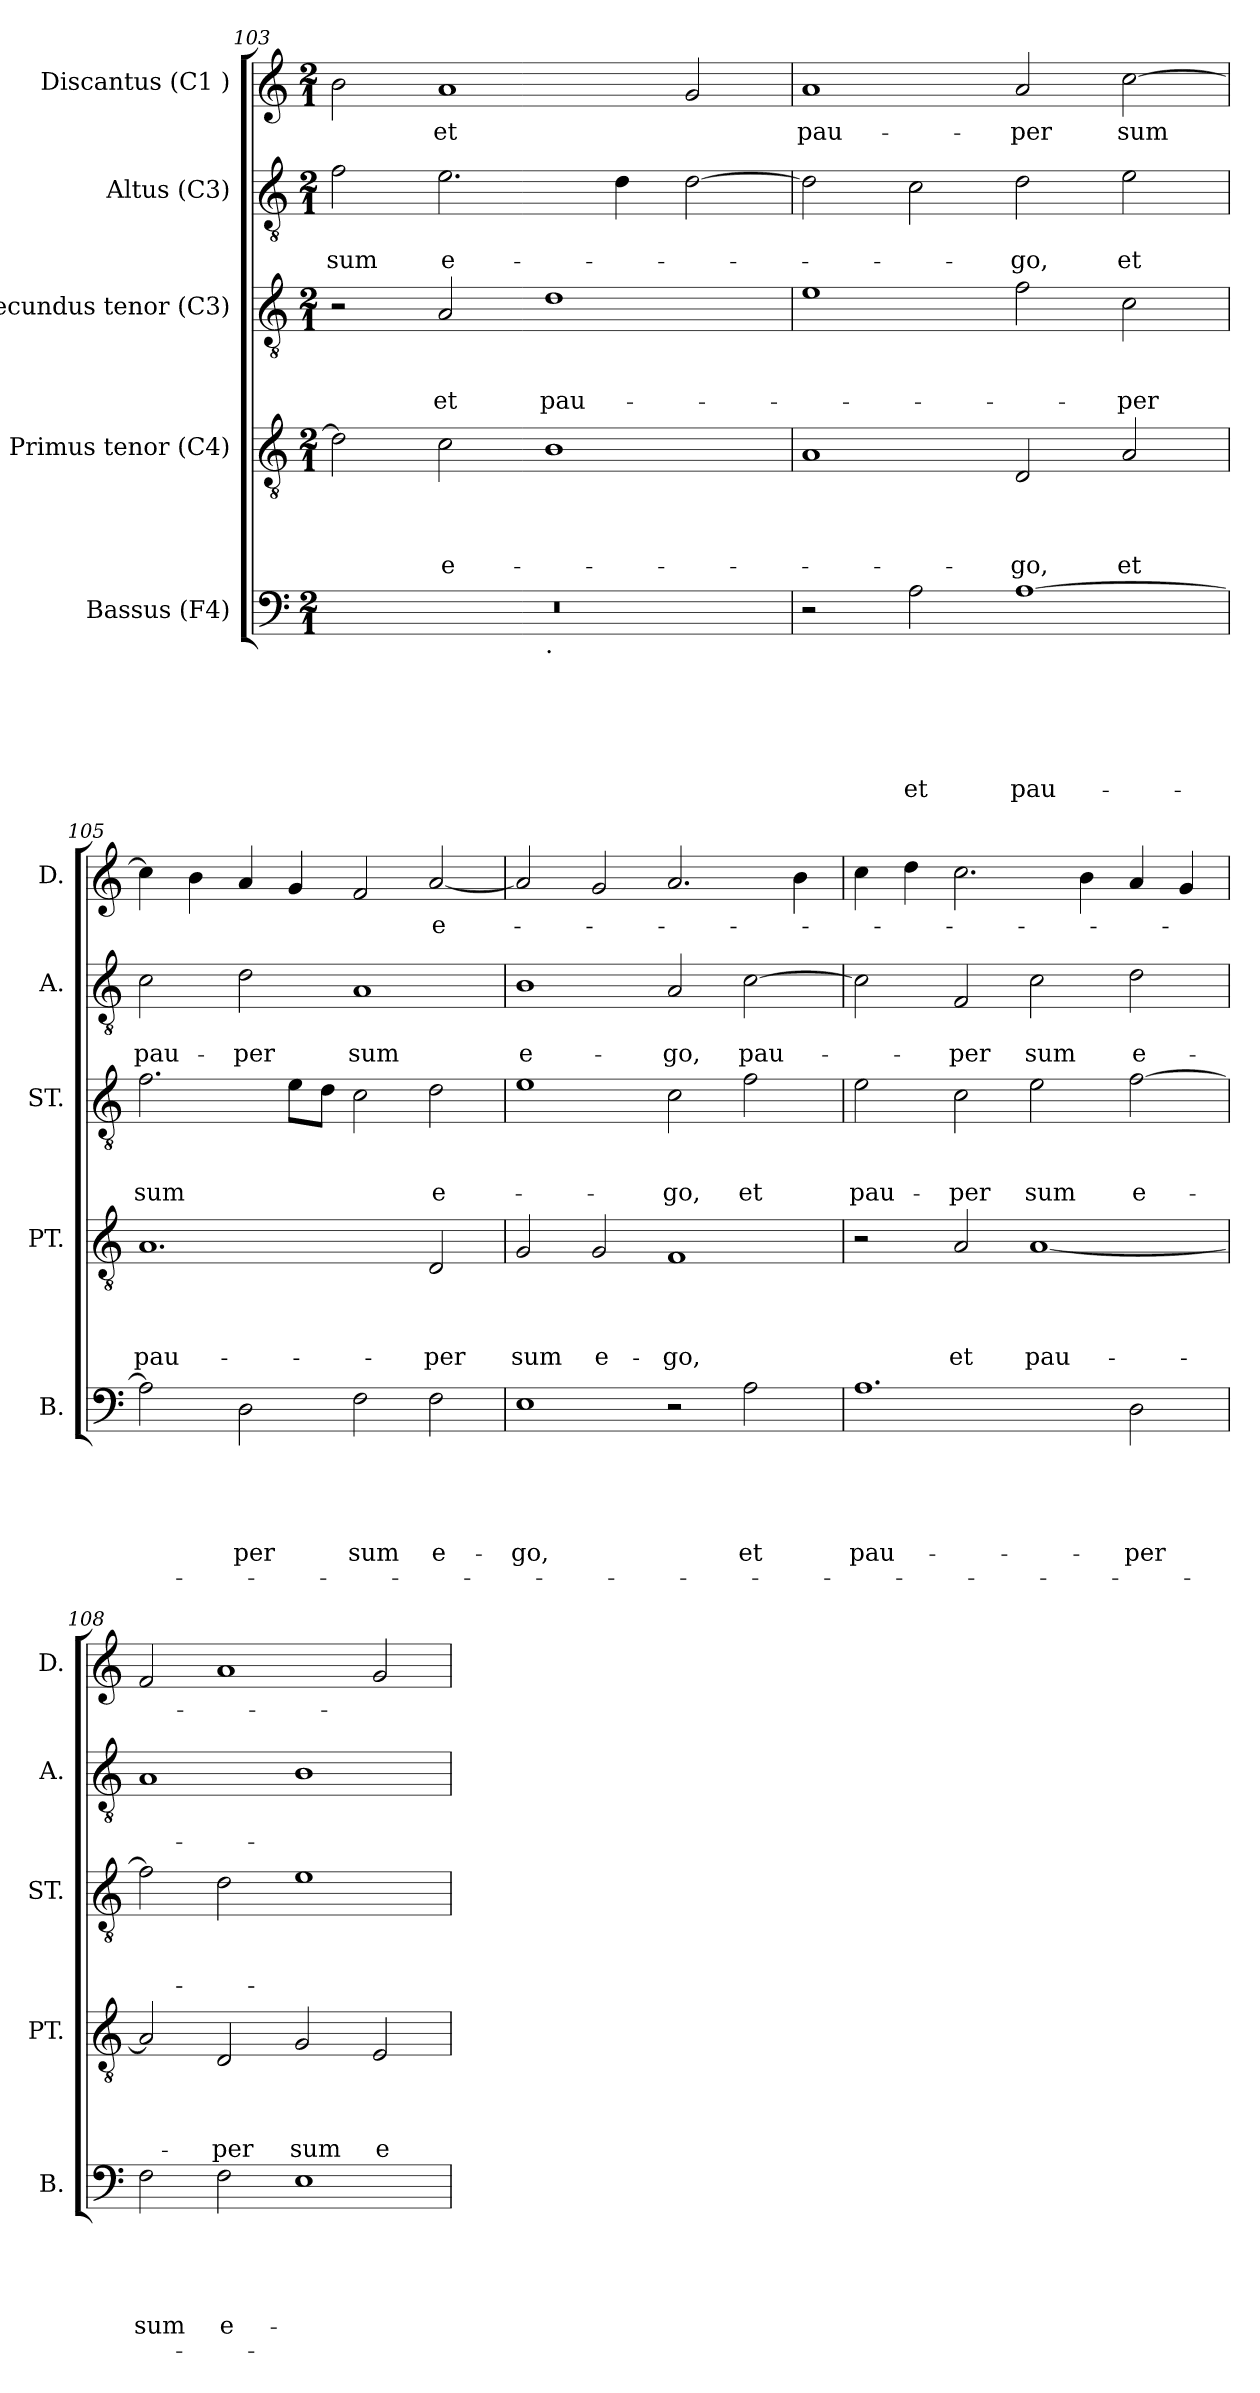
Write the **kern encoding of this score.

**kern	**text	**text	**text	**text	**text	**text	**kern	**text	**text	**text	**text	**kern	**text	**text	**text	**kern	**text	**text	**kern	**text
*part5	*part5	*part5	*part5	*part5	*part5	*part5	*part4	*part4	*part4	*part4	*part4	*part3	*part3	*part3	*part3	*part2	*part2	*part2	*part1	*part1
*staff5	*staff5	*staff5	*staff5	*staff5	*staff5	*staff5	*staff4	*staff4	*staff4	*staff4	*staff4	*staff3	*staff3	*staff3	*staff3	*staff2	*staff2	*staff2	*staff1	*staff1
*I"Bassus (F4)	*	*	*	*	*	*	*I"Primus tenor (C4)	*	*	*	*	*I"Secundus tenor (C3)	*	*	*	*I"Altus (C3)	*	*	*I"Discantus (C1 )	*
*I'B.	*	*	*	*	*	*	*I'PT.	*	*	*	*	*I'ST.	*	*	*	*I'A.	*	*	*I'D.	*
*clefF4	*	*	*	*	*	*	*clefGv2	*	*	*	*	*clefGv2	*	*	*	*clefGv2	*	*	*clefG2	*
*k[]	*	*	*	*	*	*	*k[]	*	*	*	*	*k[]	*	*	*	*k[]	*	*	*k[]	*
*C:	*	*	*	*	*	*	*C:	*	*	*	*	*C:	*	*	*	*C:	*	*	*C:	*
*M2/1	*	*	*	*	*	*	*M2/1	*	*	*	*	*M2/1	*	*	*	*M2/1	*	*	*M2/1	*
=103	=103	=103	=103	=103	=103	=103	=103	=103	=103	=103	=103	=103	=103	=103	=103	=103	=103	=103	=103	=103
!	!	!	!	!	!	!	!	!	!	!	!	!	!	!	!	!	!	!LO:LY:b	!	!
*^	*	*	*	*	*	*	*	*	*	*	*	*	*	*	*	*	*	*	*	*
0r	1ryy	.	.	.	.	.	.	2d\]	.	.	.	.	2r	.	.	.	2f\	.	sum	2b\	.
!	!	!	!	!	!	!	!	!	!	!	!	!LO:LY:b:rj	!	!	!	!LO:LY:b	!	!	!LO:LY:b:rj	!	!LO:LY:b
.	.	.	.	.	.	.	.	2c\	.	.	.	e-	2A/	.	.	et	2.e\	.	e-	1a	et
!	!LO:TX:b:t=.	!	!	!	!	!	!	!	!	!	!	!	!	!	!	!	!	!	!	!	!
!	!	!	!	!	!	!	!	!	!	!	!	!	!	!	!	!LO:LY:b	!	!	!	!	!
.	1ryy	.	.	.	.	.	.	1B	.	.	.	.	1d	.	.	pau-	.	.	.	.	.
.	.	.	.	.	.	.	.	.	.	.	.	.	.	.	.	.	4d\	.	.	.	.
.	.	.	.	.	.	.	.	.	.	.	.	.	.	.	.	.	[>2d\	.	.	2g/	.
=104	=104	=104	=104	=104	=104	=104	=104	=104	=104	=104	=104	=104	=104	=104	=104	=104	=104	=104	=104	=104	=104
!	!	!	!	!	!	!	!	!	!	!	!	!	!	!	!	!	!	!	!	!	!LO:LY:b
*v	*v	*	*	*	*	*	*	*	*	*	*	*	*	*	*	*	*	*	*	*	*
2r	.	.	.	.	.	.	1A	.	.	.	.	1e	.	.	.	2d\]	.	.	1a	pau-
!	!	!	!	!	!	!LO:LY:b	!	!	!	!	!	!	!	!	!	!	!	!	!	!
2A\	.	.	.	.	.	et	.	.	.	.	.	.	.	.	.	2c\	.	.	.	.
!	!	!	!	!	!	!LO:LY:b	!	!	!	!	!LO:LY:b	!	!	!	!	!	!	!LO:LY:b	!	!LO:LY:b
[<1A	.	.	.	.	.	pau-	2D/	.	.	.	-go,	2f\	.	.	.	2d\	.	-go,	2a/	-per
!	!	!	!	!	!	!	!	!	!	!	!LO:LY:b	!	!	!	!LO:LY:b	!	!	!LO:LY:b	!	!LO:LY:b
.	.	.	.	.	.	.	2A/	.	.	.	et	2c\	.	.	-per	2e\	.	et	[<2cc\	sum
!!LO:PB:g=z
=105	=105	=105	=105	=105	=105	=105	=105	=105	=105	=105	=105	=105	=105	=105	=105	=105	=105	=105	=105	=105
!	!	!	!	!	!	!	!	!	!	!	!LO:LY:b	!	!	!	!LO:LY:b	!	!	!LO:LY:b	!	!
2A\]	.	.	.	.	.	.	1.A	.	.	.	pau-	2.f\	.	.	sum	2c\	.	pau-	4cc\]	.
.	.	.	.	.	.	.	.	.	.	.	.	.	.	.	.	.	.	.	4b\	.
!	!	!	!	!	!LO:LY:b	!	!	!	!	!	!	!	!	!	!	!	!	!LO:LY:b	!	!
2D\	.	.	.	.	per	.	.	.	.	.	.	.	.	.	.	2d\	.	-per	4a/	.
.	.	.	.	.	.	.	.	.	.	.	.	8e\L	.	.	.	.	.	.	4g/	.
.	.	.	.	.	.	.	.	.	.	.	.	8d\J	.	.	.	.	.	.	.	.
!	!	!	!	!	!LO:LY:b	!	!	!	!	!	!	!	!	!	!	!	!	!LO:LY:b	!	!
2F\	.	.	.	.	sum	.	.	.	.	.	.	2c\	.	.	.	1A	.	sum	2f/	.
!	!	!	!	!	!LO:LY:b	!	!	!	!	!	!LO:LY:b	!	!	!	!LO:LY:b:rj	!	!	!	!	!LO:LY:b:rj
2F\	.	.	.	.	e-	.	2D/	.	.	.	-per	2d\	.	.	e-	.	.	.	[<2a/	e-
=106	=106	=106	=106	=106	=106	=106	=106	=106	=106	=106	=106	=106	=106	=106	=106	=106	=106	=106	=106	=106
!	!	!	!	!	!LO:LY:b	!	!	!	!	!	!LO:LY:b	!	!	!	!	!	!	!LO:LY:b:rj	!	!
1E	.	.	.	.	-go,	.	2G/	.	.	.	sum	1e	.	.	.	1B	.	e-	2a/]	.
!	!	!	!	!	!	!	!	!	!	!	!LO:LY:b	!	!	!	!	!	!	!	!	!
.	.	.	.	.	.	.	2G/	.	.	.	e-	.	.	.	.	.	.	.	2g/	.
!	!	!	!	!	!	!	!	!	!	!	!LO:LY:b	!	!	!	!LO:LY:b	!	!	!LO:LY:b	!	!
2r	.	.	.	.	.	.	1F	.	.	.	-go,	2c\	.	.	-go,	2A/	.	-go,	2.a/	.
!	!	!	!	!	!LO:LY:b	!	!	!	!	!	!	!	!	!	!LO:LY:b	!	!	!LO:LY:b	!	!
2A\	.	.	.	.	et	.	.	.	.	.	.	2f\	.	.	et	[>2c\	.	pau-	.	.
.	.	.	.	.	.	.	.	.	.	.	.	.	.	.	.	.	.	.	4b\	.
=107	=107	=107	=107	=107	=107	=107	=107	=107	=107	=107	=107	=107	=107	=107	=107	=107	=107	=107	=107	=107
!	!	!	!	!	!LO:LY:b	!	!	!	!	!	!	!	!	!	!LO:LY:b	!	!	!	!	!
1.A	.	.	.	.	pau-	.	2r	.	.	.	.	2e\	.	.	pau-	2c\]	.	.	4cc\	.
.	.	.	.	.	.	.	.	.	.	.	.	.	.	.	.	.	.	.	4dd\	.
!	!	!	!	!	!	!	!	!	!	!	!LO:LY:b	!	!	!	!LO:LY:b	!	!	!LO:LY:b	!	!
.	.	.	.	.	.	.	2A/	.	.	.	et	2c\	.	.	-per	2F/	.	-per	2.cc\	.
!	!	!	!	!	!	!	!	!	!	!	!LO:LY:b	!	!	!	!LO:LY:b	!	!	!LO:LY:b	!	!
.	.	.	.	.	.	.	[<1A	.	.	.	pau-	2e\	.	.	sum	2c\	.	sum	.	.
.	.	.	.	.	.	.	.	.	.	.	.	.	.	.	.	.	.	.	4b\	.
!	!	!	!	!	!LO:LY:b	!	!	!	!	!	!	!	!	!	!LO:LY:b:rj	!	!	!LO:LY:b:rj	!	!
2D\	.	.	.	.	-per	.	.	.	.	.	.	[>2f\	.	.	e-	2d\	.	e-	4a/	.
.	.	.	.	.	.	.	.	.	.	.	.	.	.	.	.	.	.	.	4g/	.
=108	=108	=108	=108	=108	=108	=108	=108	=108	=108	=108	=108	=108	=108	=108	=108	=108	=108	=108	=108	=108
!	!	!	!	!	!LO:LY:b	!	!	!	!	!	!	!	!	!	!	!	!	!	!	!
2F\	.	.	.	.	sum	.	2A/]	.	.	.	.	2f\]	.	.	.	1A	.	.	2f/	.
!	!	!	!	!	!LO:LY:b:rj	!	!	!	!	!	!LO:LY:b	!	!	!	!	!	!	!	!	!
2F\	.	.	.	.	e-	.	2D/	.	.	.	-per	2d\	.	.	.	.	.	.	1a	.
!	!	!	!	!	!	!	!	!	!	!	!LO:LY:b	!	!	!	!	!	!	!	!	!
1E	.	.	.	.	.	.	2G/	.	.	.	sum	1e	.	.	.	1B	.	.	.	.
!	!	!	!	!	!	!	!	!	!	!	!LO:LY:b:rj	!	!	!	!	!	!	!	!	!
.	.	.	.	.	.	.	2E/	.	.	.	e-	.	.	.	.	.	.	.	2g/	.
=	=	=	=	=	=	=	=	=	=	=	=	=	=	=	=	=	=	=	=	=
*-	*-	*-	*-	*-	*-	*-	*-	*-	*-	*-	*-	*-	*-	*-	*-	*-	*-	*-	*-	*-
